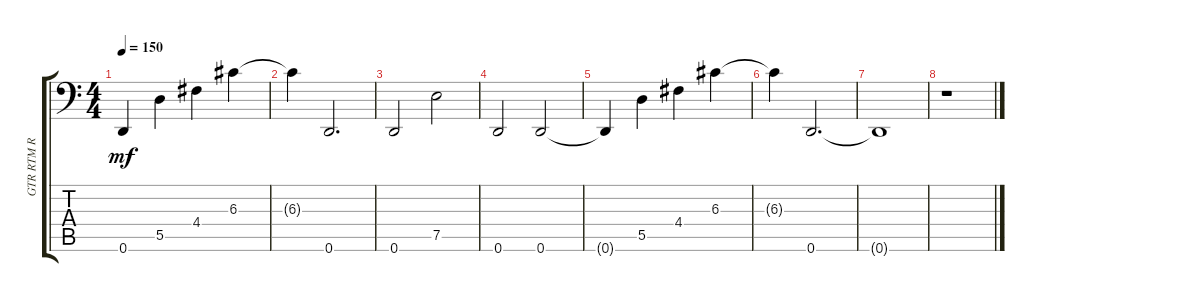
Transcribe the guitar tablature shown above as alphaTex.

\track ("GTR RTM R" "GTR RTM R") {instrument overdrivenguitar}
\staff {score tabs}
\tuning (E3 C3 G2 D2 A1 D1) {hide}
\ts (4 4)
\tempo 150
\clef f4
\ks c
0.6{t}.4{dy mf} 5.5.4 4.4.4 6.3.4 |
6.3{t}.4 0.6.2{d} |
0.6.2 7.5.2 |
0.6.2 0.6.2 |
0.6{t}.4 5.5.4 4.4.4 6.3.4 |
6.3{t}.4 0.6.2{d} |
0.6{t}.1 |
r.1
